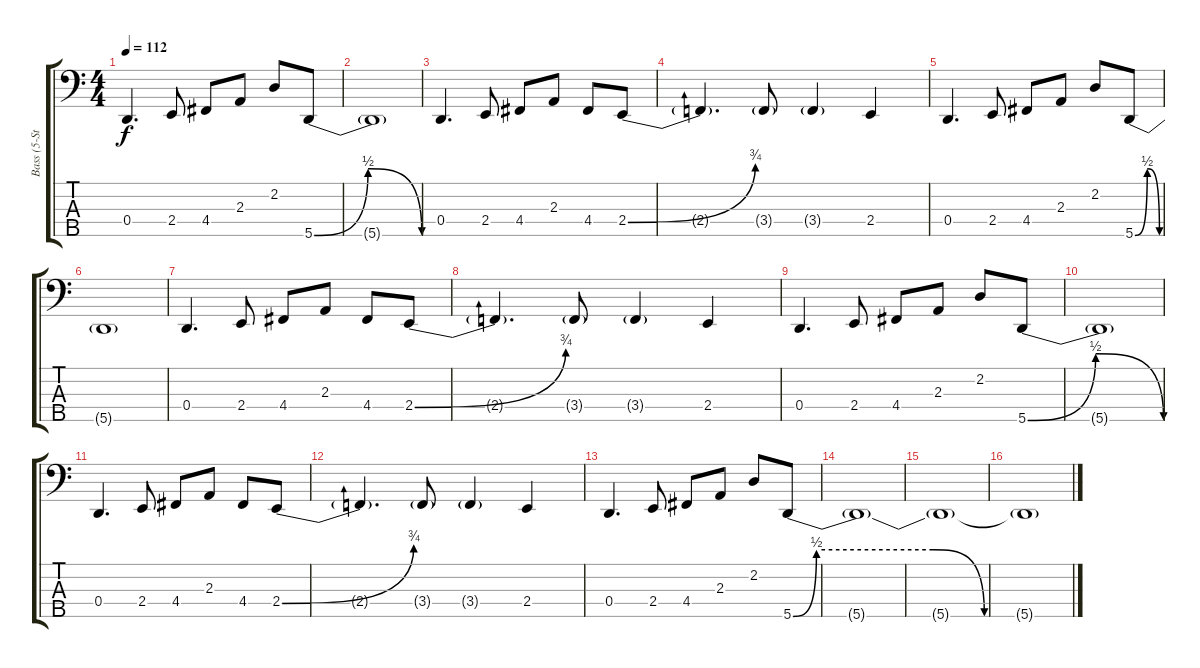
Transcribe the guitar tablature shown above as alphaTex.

\track ("Bass (5-String)" "Bass (5-St") {instrument electricbassfinger}
\staff {score tabs}
\tuning (F2 C2 G1 D1 A0) {hide}
\ts (4 4)
\tempo 112
\clef f4
\ks c
0.4.4{d dy f} 2.4.8 4.4.8 2.3.8 2.2.8 5.5{be (bendrelease 0 0 30 2 45 2 60 0)}.8 |
5.5{t}.1 |
0.4.4{d} 2.4.8 4.4.8 2.3.8 4.4.8 2.4{be (bend 0 0 60 3)}.8 |
2.4{t}.4{d} 3.4{g}.8 3.4{g}.4 2.4.4 |
0.4.4{d} 2.4.8 4.4.8 2.3.8 2.2.8 5.5{be (bendrelease 0 0 30 2 45 2 60 0)}.8 |
5.5{t}.1 |
0.4.4{d} 2.4.8 4.4.8 2.3.8 4.4.8 2.4{be (bend 0 0 60 3)}.8 |
2.4{t}.4{d} 3.4{g}.8 3.4{g}.4 2.4.4 |
0.4.4{d} 2.4.8 4.4.8 2.3.8 2.2.8 5.5{be (bendrelease 0 0 30 2 45 2 60 0)}.8 |
5.5{t}.1 |
0.4.4{d} 2.4.8 4.4.8 2.3.8 4.4.8 2.4{be (bend 0 0 60 3)}.8 |
2.4{t}.4{d} 3.4{g}.8 3.4{g}.4 2.4.4 |
0.4.4{d} 2.4.8 4.4.8 2.3.8 2.2.8 5.5{be (custom 0 0 5 2 30 2 41 0 60 0)}.8 |
5.5{t}.1{volume 0} |
5.5{t}.1 |
5.5{t}.1
